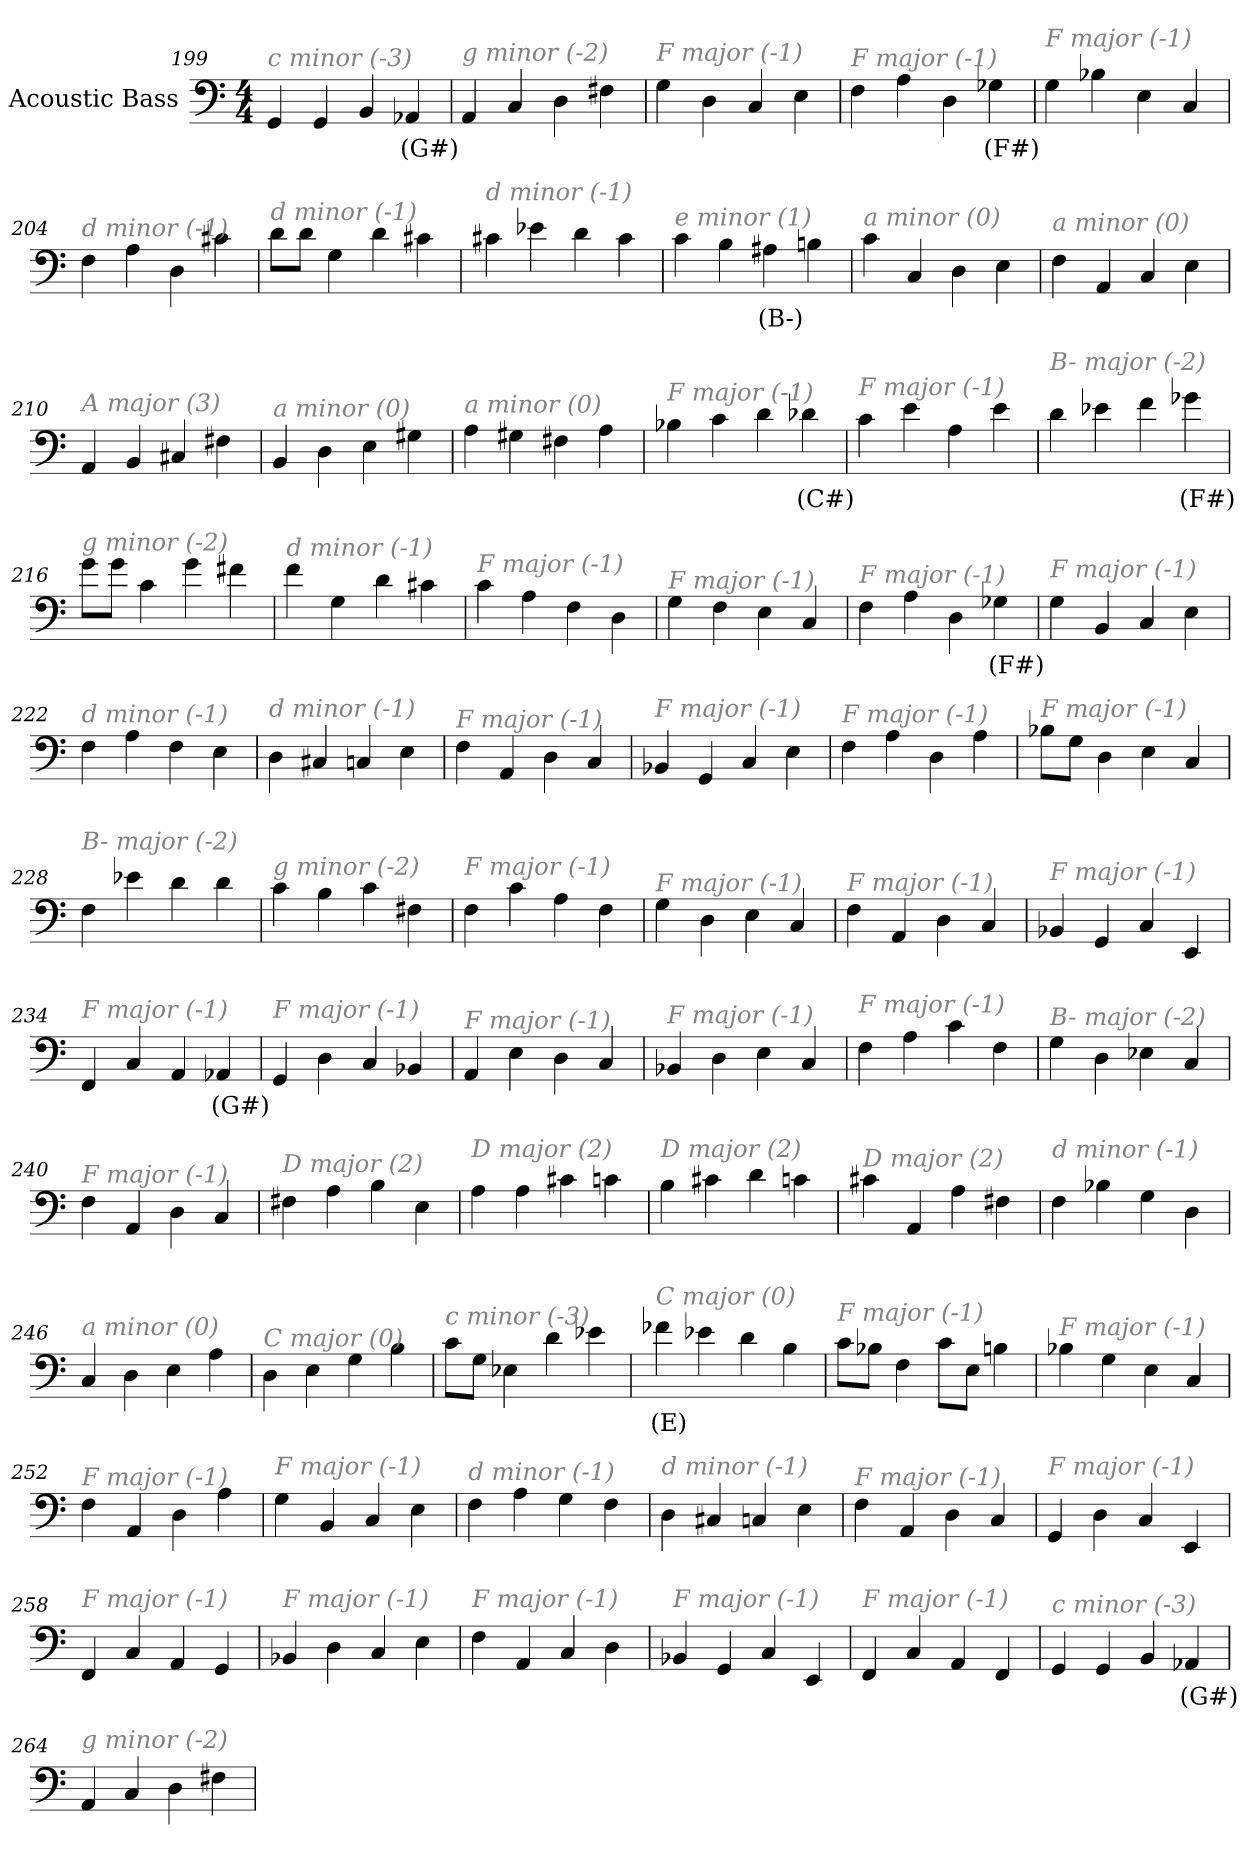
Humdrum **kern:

**kern	**text
*part1	*part1
*staff1	*staff1
*I"Acoustic Bass	*
*clefF4	*
*ITrd7c12	*
*k[]	*
*C:	*
*M4/4	*
=199	=199
!LO:TX:i:color=#808080:t=c minor (-3)	!
4GGG	.
4GGG	.
4BBB	.
4AAA-Xi	(G#)
=200	=200
!LO:TX:i:color=#808080:t=g minor (-2)	!
4AAA	.
4CC	.
4DD	.
4FF#X	.
=201	=201
!LO:TX:i:color=#808080:t=F major (-1)	!
4GG	.
4DD	.
4CC	.
4EE	.
=202	=202
!LO:TX:i:color=#808080:t=F major (-1)	!
4FF	.
4AA	.
4DD	.
4GG-Xi	(F#)
=203	=203
!LO:TX:i:color=#808080:t=F major (-1)	!
4GG	.
4BB-X	.
4EE	.
4CC	.
=204	=204
!LO:TX:i:color=#808080:t=d minor (-1)	!
4FF	.
4AA	.
4DD	.
4C#X	.
=205	=205
!LO:TX:i:color=#808080:t=d minor (-1)	!
8DL	.
8DJ	.
4GG	.
4D	.
4C#X	.
=206	=206
!LO:TX:i:color=#808080:t=d minor (-1)	!
4C#X	.
4E-X	.
4D	.
4C#	.
=207	=207
!LO:TX:i:color=#808080:t=e minor (1)	!
4C	.
4BB	.
4AA#Xi	(B-)
4BBn	.
=208	=208
!LO:TX:i:color=#808080:t=a minor (0)	!
4C	.
4CC	.
4DD	.
4EE	.
=209	=209
!LO:TX:i:color=#808080:t=a minor (0)	!
4FF	.
4AAA	.
4CC	.
4EE	.
=210	=210
!LO:TX:i:color=#808080:t=A major (3)	!
4AAA	.
4BBB	.
4CC#X	.
4FF#X	.
=211	=211
!LO:TX:i:color=#808080:t=a minor (0)	!
4BBB	.
4DD	.
4EE	.
4GG#X	.
=212	=212
!LO:TX:i:color=#808080:t=a minor (0)	!
4AA	.
4GG#X	.
4FF#X	.
4AA	.
=213	=213
!LO:TX:i:color=#808080:t=F major (-1)	!
4BB-X	.
4C	.
4D	.
4D-Xi	(C#)
=214	=214
!LO:TX:i:color=#808080:t=F major (-1)	!
4C	.
4E	.
4AA	.
4E	.
=215	=215
!LO:TX:i:color=#808080:t=B- major (-2)	!
4D	.
4E-X	.
4F	.
4G-Xi	(F#)
=216	=216
!LO:TX:i:color=#808080:t=g minor (-2)	!
8GL	.
8GJ	.
4C	.
4G	.
4F#X	.
=217	=217
!LO:TX:i:color=#808080:t=d minor (-1)	!
4F	.
4GG	.
4D	.
4C#X	.
=218	=218
!LO:TX:i:color=#808080:t=F major (-1)	!
4C	.
4AA	.
4FF	.
4DD	.
=219	=219
!LO:TX:i:color=#808080:t=F major (-1)	!
4GG	.
4FF	.
4EE	.
4CC	.
=220	=220
!LO:TX:i:color=#808080:t=F major (-1)	!
4FF	.
4AA	.
4DD	.
4GG-Xi	(F#)
=221	=221
!LO:TX:i:color=#808080:t=F major (-1)	!
4GG	.
4BBB	.
4CC	.
4EE	.
=222	=222
!LO:TX:i:color=#808080:t=d minor (-1)	!
4FF	.
4AA	.
4FF	.
4EE	.
=223	=223
!LO:TX:i:color=#808080:t=d minor (-1)	!
4DD	.
4CC#X	.
4CCn	.
4EE	.
=224	=224
!LO:TX:i:color=#808080:t=F major (-1)	!
4FF	.
4AAA	.
4DD	.
4CC	.
=225	=225
!LO:TX:i:color=#808080:t=F major (-1)	!
4BBB-X	.
4GGG	.
4CC	.
4EE	.
=226	=226
!LO:TX:i:color=#808080:t=F major (-1)	!
4FF	.
4AA	.
4DD	.
4AA	.
=227	=227
!LO:TX:i:color=#808080:t=F major (-1)	!
8BB-XL	.
8GGJ	.
4DD	.
4EE	.
4CC	.
=228	=228
!LO:TX:i:color=#808080:t=B- major (-2)	!
4FF	.
4E-X	.
4D	.
4D	.
=229	=229
!LO:TX:i:color=#808080:t=g minor (-2)	!
4C	.
4BB	.
4C	.
4FF#X	.
=230	=230
!LO:TX:i:color=#808080:t=F major (-1)	!
4FF	.
4C	.
4AA	.
4FF	.
=231	=231
!LO:TX:i:color=#808080:t=F major (-1)	!
4GG	.
4DD	.
4EE	.
4CC	.
=232	=232
!LO:TX:i:color=#808080:t=F major (-1)	!
4FF	.
4AAA	.
4DD	.
4CC	.
=233	=233
!LO:TX:i:color=#808080:t=F major (-1)	!
4BBB-X	.
4GGG	.
4CC	.
4EEE	.
=234	=234
!LO:TX:i:color=#808080:t=F major (-1)	!
4FFF	.
4CC	.
4AAA	.
4AAA-Xi	(G#)
=235	=235
!LO:TX:i:color=#808080:t=F major (-1)	!
4GGG	.
4DD	.
4CC	.
4BBB-X	.
=236	=236
!LO:TX:i:color=#808080:t=F major (-1)	!
4AAA	.
4EE	.
4DD	.
4CC	.
=237	=237
!LO:TX:i:color=#808080:t=F major (-1)	!
4BBB-X	.
4DD	.
4EE	.
4CC	.
=238	=238
!LO:TX:i:color=#808080:t=F major (-1)	!
4FF	.
4AA	.
4C	.
4FF	.
=239	=239
!LO:TX:i:color=#808080:t=B- major (-2)	!
4GG	.
4DD	.
4EE-X	.
4CC	.
=240	=240
!LO:TX:i:color=#808080:t=F major (-1)	!
4FF	.
4AAA	.
4DD	.
4CC	.
=241	=241
!LO:TX:i:color=#808080:t=D major (2)	!
4FF#X	.
4AA	.
4BB	.
4EE	.
=242	=242
!LO:TX:i:color=#808080:t=D major (2)	!
4AA	.
4AA	.
4C#X	.
4Cn	.
=243	=243
!LO:TX:i:color=#808080:t=D major (2)	!
4BB	.
4C#X	.
4D	.
4Cn	.
=244	=244
!LO:TX:i:color=#808080:t=D major (2)	!
4C#X	.
4AAA	.
4AA	.
4FF#X	.
=245	=245
!LO:TX:i:color=#808080:t=d minor (-1)	!
4FF	.
4BB-X	.
4GG	.
4DD	.
=246	=246
!LO:TX:i:color=#808080:t=a minor (0)	!
4CC	.
4DD	.
4EE	.
4AA	.
=247	=247
!LO:TX:i:color=#808080:t=C major (0)	!
4DD	.
4EE	.
4GG	.
4BB	.
=248	=248
!LO:TX:i:color=#808080:t=c minor (-3)	!
8CL	.
8GGJ	.
4EE-X	.
4D	.
4E-X	.
=249	=249
!LO:TX:i:color=#808080:t=C major (0)	!
4F-Xj	(E)
4E-X	.
4D	.
4BB	.
=250	=250
!LO:TX:i:color=#808080:t=F major (-1)	!
8CL	.
8BB-XJ	.
4FF	.
8CL	.
8EEJ	.
4BBn	.
=251	=251
!LO:TX:i:color=#808080:t=F major (-1)	!
4BB-X	.
4GG	.
4EE	.
4CC	.
=252	=252
!LO:TX:i:color=#808080:t=F major (-1)	!
4FF	.
4AAA	.
4DD	.
4AA	.
=253	=253
!LO:TX:i:color=#808080:t=F major (-1)	!
4GG	.
4BBB	.
4CC	.
4EE	.
=254	=254
!LO:TX:i:color=#808080:t=d minor (-1)	!
4FF	.
4AA	.
4GG	.
4FF	.
=255	=255
!LO:TX:i:color=#808080:t=d minor (-1)	!
4DD	.
4CC#X	.
4CCn	.
4EE	.
=256	=256
!LO:TX:i:color=#808080:t=F major (-1)	!
4FF	.
4AAA	.
4DD	.
4CC	.
=257	=257
!LO:TX:i:color=#808080:t=F major (-1)	!
4GGG	.
4DD	.
4CC	.
4EEE	.
=258	=258
!LO:TX:i:color=#808080:t=F major (-1)	!
4FFF	.
4CC	.
4AAA	.
4GGG	.
=259	=259
!LO:TX:i:color=#808080:t=F major (-1)	!
4BBB-X	.
4DD	.
4CC	.
4EE	.
=260	=260
!LO:TX:i:color=#808080:t=F major (-1)	!
4FF	.
4AAA	.
4CC	.
4DD	.
=261	=261
!LO:TX:i:color=#808080:t=F major (-1)	!
4BBB-X	.
4GGG	.
4CC	.
4EEE	.
=262	=262
!LO:TX:i:color=#808080:t=F major (-1)	!
4FFF	.
4CC	.
4AAA	.
4FFF	.
=263	=263
!LO:TX:i:color=#808080:t=c minor (-3)	!
4GGG	.
4GGG	.
4BBB	.
4AAA-Xi	(G#)
=264	=264
!LO:TX:i:color=#808080:t=g minor (-2)	!
4AAA	.
4CC	.
4DD	.
4FF#X	.
=	=
*-	*-
